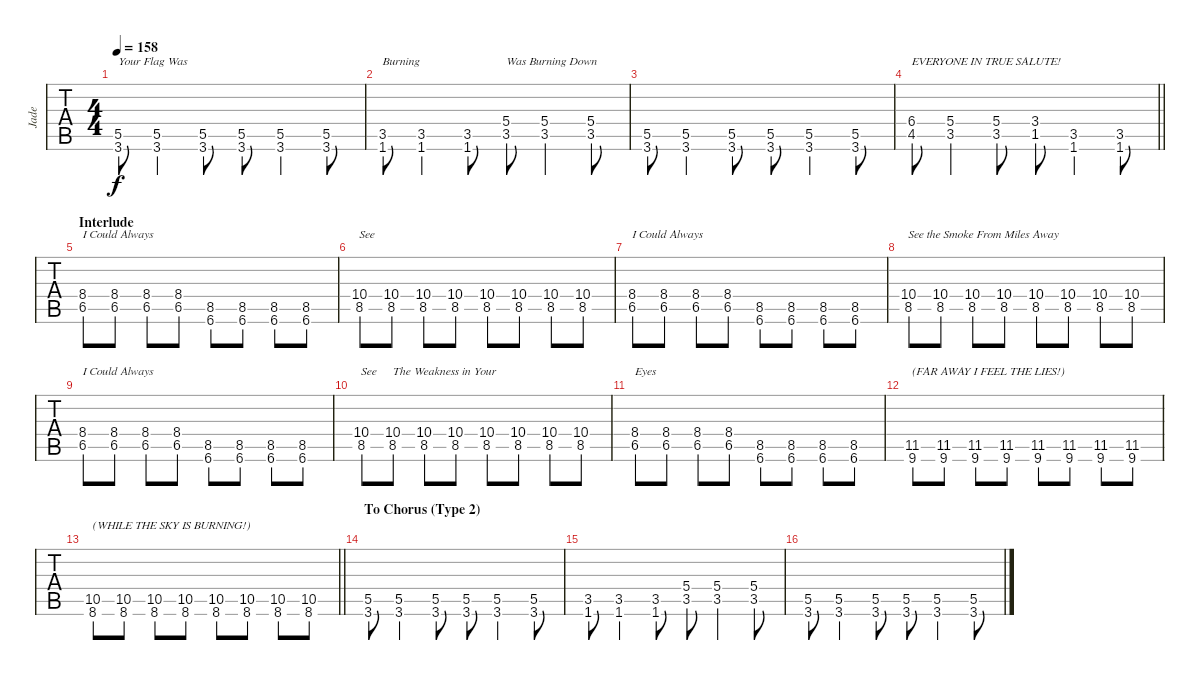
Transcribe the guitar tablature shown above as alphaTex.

\track ("Jade" "Jade") {instrument distortionguitar}
\staff {tabs}
\tuning (E4 B3 G3 D3 A2 E2) {hide}
\ts (4 4)
\tempo 158
\clef g2
\ks gminor
(5.5 3.6).8{txt "Your Flag Was" dy f} (5.5 3.6).4 (5.5 3.6).8 (5.5 3.6).8 (5.5 3.6).4 (5.5 3.6).8 |
(3.5 1.6).8{txt "Burning"} (3.5 1.6).4 (3.5 1.6).8 (5.4 3.5).8{txt "Was Burning Down"} (5.4 3.5).4 (5.4 3.5).8 |
(5.5 3.6).8 (5.5 3.6).4 (5.5 3.6).8 (5.5 3.6).8 (5.5 3.6).4 (5.5 3.6).8 |
\barLineRight lightlight
(6.4 4.5).8{txt "EVERYONE IN TRUE SALUTE!"} (5.4 3.5).4 (5.4 3.5).8 (3.4 1.5).8 (3.5 1.6).4 (3.5 1.6).8 |
\section ("" "Interlude")
(8.4 6.5).8{txt "I Could Always"} (8.4 6.5).8 (8.4 6.5).8 (8.4 6.5).8 (8.5 6.6).8 (8.5 6.6).8 (8.5 6.6).8 (8.5 6.6).8 |
(10.4 8.5).8{txt "See"} (10.4 8.5).8 (10.4 8.5).8 (10.4 8.5).8 (10.4 8.5).8 (10.4 8.5).8 (10.4 8.5).8 (10.4 8.5).8 |
(8.4 6.5).8{txt "I Could Always"} (8.4 6.5).8 (8.4 6.5).8 (8.4 6.5).8 (8.5 6.6).8 (8.5 6.6).8 (8.5 6.6).8 (8.5 6.6).8 |
(10.4 8.5).8{txt "See the Smoke From Miles Away"} (10.4 8.5).8 (10.4 8.5).8 (10.4 8.5).8 (10.4 8.5).8 (10.4 8.5).8 (10.4 8.5).8 (10.4 8.5).8 |
(8.4 6.5).8{txt "I Could Always"} (8.4 6.5).8 (8.4 6.5).8 (8.4 6.5).8 (8.5 6.6).8 (8.5 6.6).8 (8.5 6.6).8 (8.5 6.6).8 |
(10.4 8.5).8{txt "See"} (10.4 8.5).8{txt "The Weakness in Your"} (10.4 8.5).8 (10.4 8.5).8 (10.4 8.5).8 (10.4 8.5).8 (10.4 8.5).8 (10.4 8.5).8 |
(8.4 6.5).8{txt "Eyes"} (8.4 6.5).8 (8.4 6.5).8 (8.4 6.5).8 (8.5 6.6).8 (8.5 6.6).8 (8.5 6.6).8 (8.5 6.6).8 |
(11.5 9.6).8{txt "(FAR AWAY I FEEL THE LIES!)"} (11.5 9.6).8 (11.5 9.6).8 (11.5 9.6).8 (11.5 9.6).8 (11.5 9.6).8 (11.5 9.6).8 (11.5 9.6).8 |
\barLineRight lightlight
(10.5 8.6).8{txt "(WHILE THE SKY IS BURNING!)"} (10.5 8.6).8 (10.5 8.6).8 (10.5 8.6).8 (10.5 8.6).8 (10.5 8.6).8 (10.5 8.6).8 (10.5 8.6).8 |
\section ("" "To Chorus (Type 2)")
(5.5 3.6).8{volume 14} (5.5 3.6).4 (5.5 3.6).8 (5.5 3.6).8 (5.5 3.6).4 (5.5 3.6).8 |
(3.5 1.6).8 (3.5 1.6).4 (3.5 1.6).8 (5.4 3.5).8 (5.4 3.5).4 (5.4 3.5).8 |
(5.5 3.6).8 (5.5 3.6).4 (5.5 3.6).8 (5.5 3.6).8 (5.5 3.6).4 (5.5 3.6).8
